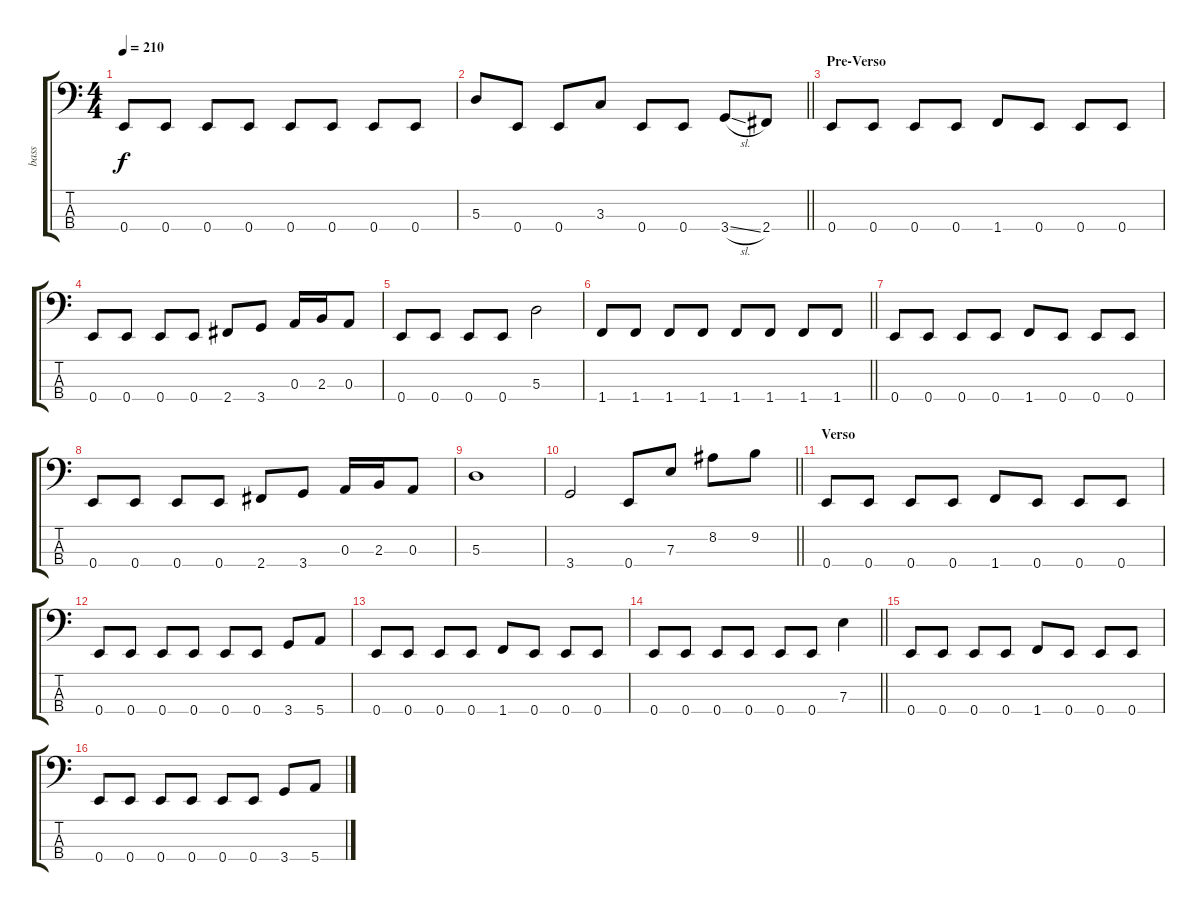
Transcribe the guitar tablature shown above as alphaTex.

\track ("bass" "bass") {instrument electricbassfinger}
\staff {score tabs}
\tuning (G2 D2 A1 E1) {hide}
\ts (4 4)
\tempo 210
\clef f4
\ks c
0.4.8{dy f} 0.4.8 0.4.8 0.4.8 0.4.8 0.4.8 0.4.8 0.4.8 |
\barLineRight lightlight
5.3.8 0.4.8 0.4.8 3.3.8 0.4.8 0.4.8 3.4{sl}.8 2.4.8 |
\section ("" "Pre-Verso")
0.4.8 0.4.8 0.4.8 0.4.8 1.4.8 0.4.8 0.4.8 0.4.8 |
0.4.8 0.4.8 0.4.8 0.4.8 2.4.8 3.4.8 0.3.16 2.3.16 0.3.8 |
0.4.8 0.4.8 0.4.8 0.4.8 5.3.2 |
\barLineRight lightlight
1.4.8 1.4.8 1.4.8 1.4.8 1.4.8 1.4.8 1.4.8 1.4.8 |
0.4.8 0.4.8 0.4.8 0.4.8 1.4.8 0.4.8 0.4.8 0.4.8 |
0.4.8 0.4.8 0.4.8 0.4.8 2.4.8 3.4.8 0.3.16 2.3.16 0.3.8 |
5.3.1 |
\barLineRight lightlight
3.4.2 0.4.8 7.3.8 8.2.8 9.2.8 |
\section ("" "Verso")
0.4.8 0.4.8 0.4.8 0.4.8 1.4.8 0.4.8 0.4.8 0.4.8 |
0.4.8 0.4.8 0.4.8 0.4.8 0.4.8 0.4.8 3.4.8 5.4.8 |
0.4.8 0.4.8 0.4.8 0.4.8 1.4.8 0.4.8 0.4.8 0.4.8 |
\barLineRight lightlight
0.4.8 0.4.8 0.4.8 0.4.8 0.4.8 0.4.8 7.3.4 |
0.4.8 0.4.8 0.4.8 0.4.8 1.4.8 0.4.8 0.4.8 0.4.8 |
0.4.8 0.4.8 0.4.8 0.4.8 0.4.8 0.4.8 3.4.8 5.4.8
